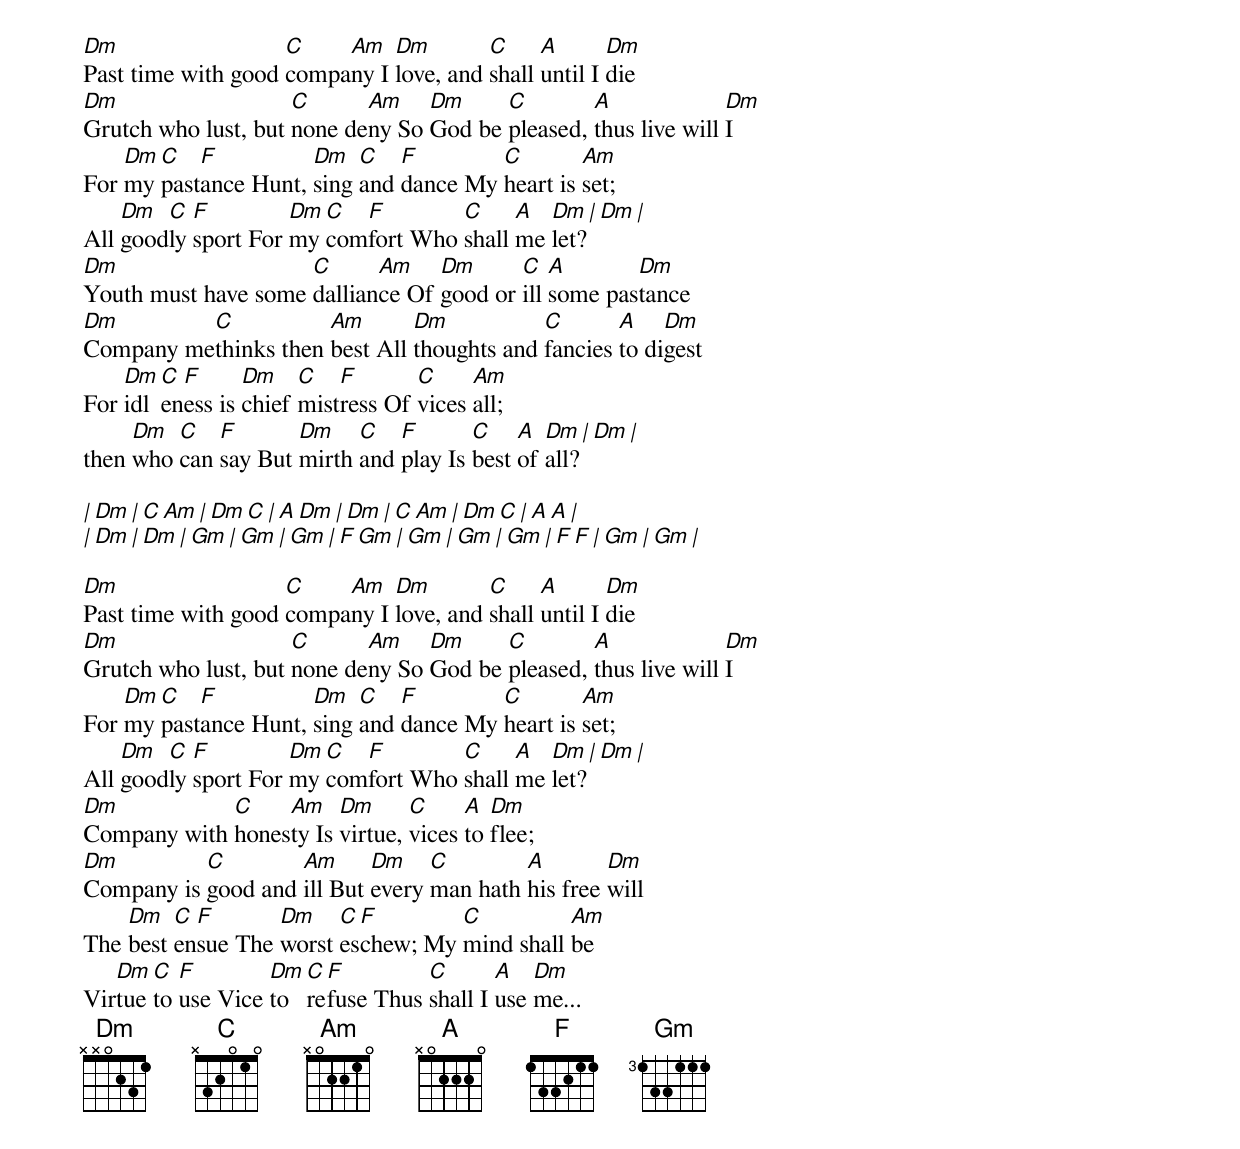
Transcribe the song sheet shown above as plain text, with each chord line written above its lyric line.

Dm                  C    Am   Dm        C     A       Dm
Past time with good company I love, and shall until I die
Dm                   C      Am    Dm     C        A              Dm
Grutch who lust, but none deny So God be pleased, thus live will I
    Dm C   F          Dm   C   F        C        Am
For my pastance Hunt, sing and dance My heart is set;
    Dm  C  F         Dm C  F        C     A  Dm    | Dm |
All goodly sport For my comfort Who shall me let?
Dm                   C      Am    Dm      C   A       Dm
Youth must have some dalliance Of good or ill some pastance
Dm        C           Am       Dm           C       A    Dm
Company methinks then best All thoughts and fancies to digest
    Dm C F      Dm    C   F       C     Am
For idleness is chief mistress Of vices all;
     Dm  C   F       Dm    C   F       C    A  Dm  | Dm |
then who can say But mirth and play Is best of all?

| Dm | C Am | Dm C | A Dm | Dm | C Am | Dm C | A A |
| Dm | Dm | Gm | Gm | Gm | F Gm | Gm | Gm | Gm | F F | Gm | Gm |

Dm                  C    Am   Dm        C     A       Dm
Past time with good company I love, and shall until I die
Dm                   C      Am    Dm     C        A              Dm
Grutch who lust, but none deny So God be pleased, thus live will I
    Dm C   F          Dm   C   F        C        Am
For my pastance Hunt, sing and dance My heart is set;
    Dm  C  F         Dm C  F        C     A  Dm    | Dm |
All goodly sport For my comfort Who shall me let?
Dm           C    Am    Dm      C     A  Dm
Company with honesty Is virtue, vices to flee;
Dm         C        Am      Dm    C        A        Dm
Company is good and ill But every man hath his free will
    Dm   C F       Dm    C F        C          Am
The best ensue The worst eschew; My mind shall be
   Dm  C  F        Dm C F         C       A   Dm
Virtue to use Vice to refuse Thus shall I use me...
